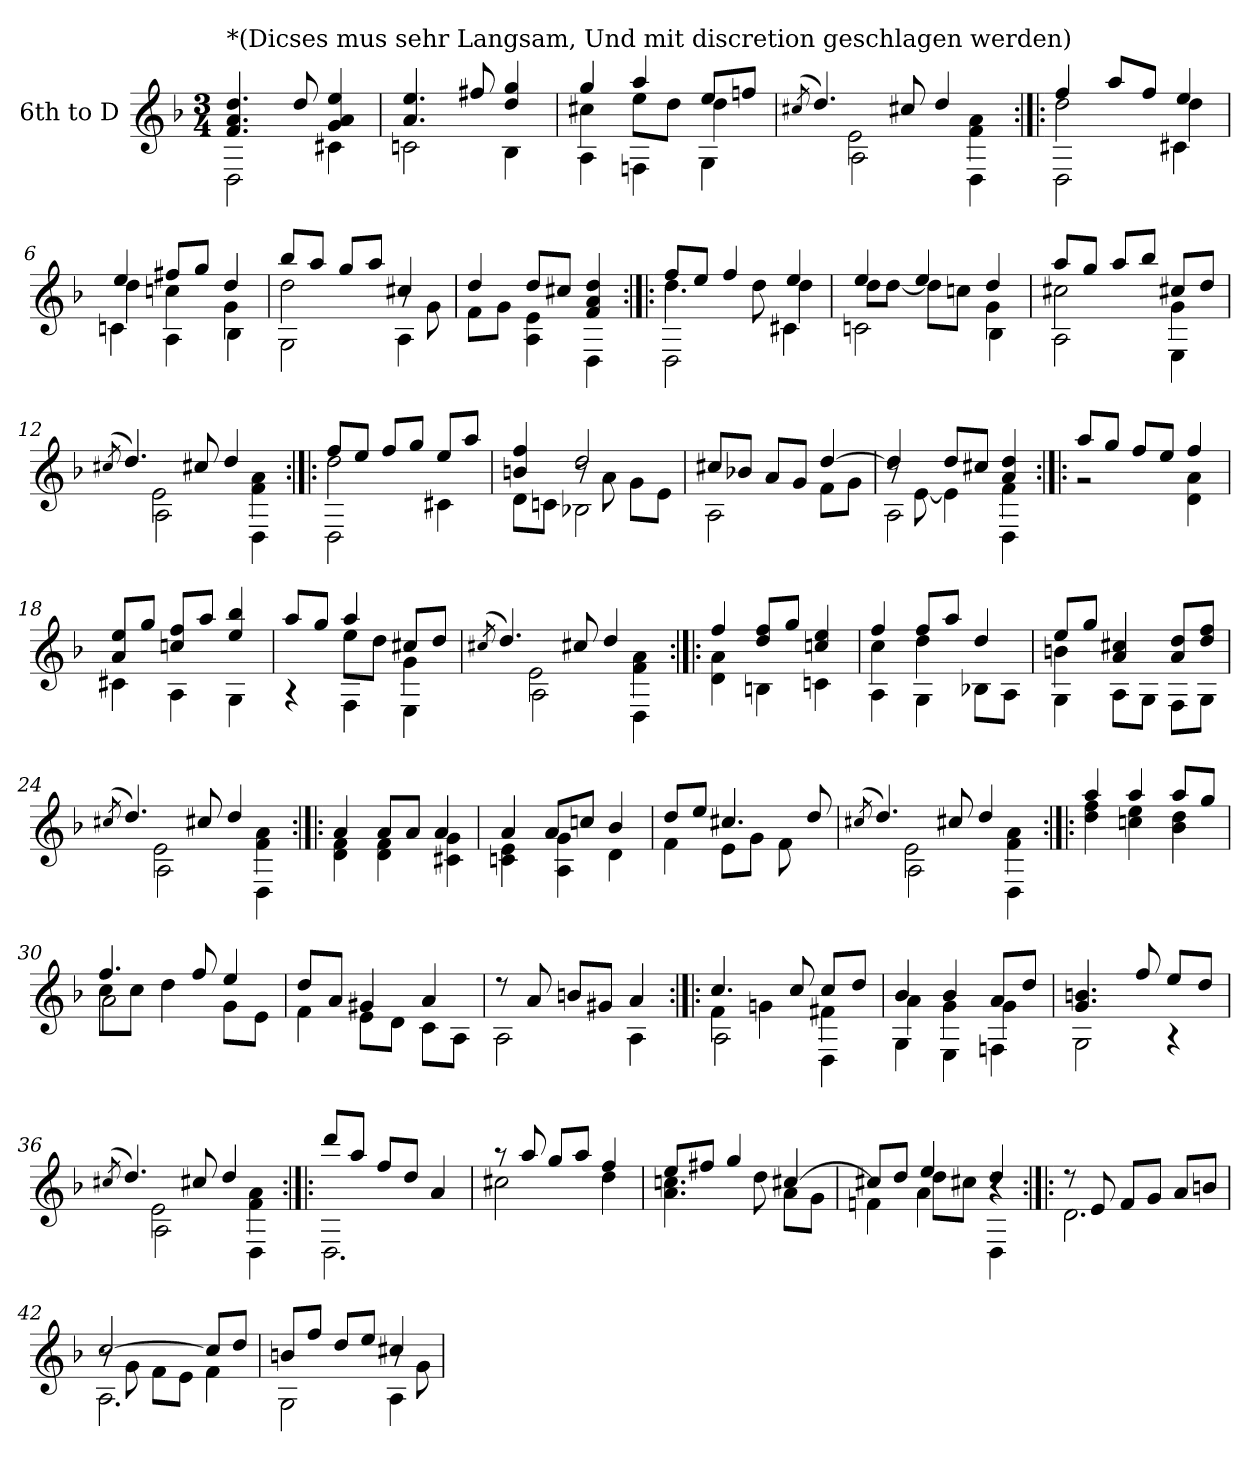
**kern
*part1
*staff1
*I"6th to D
!!LO:PB:g=z
*clefG2
*ITrd7c12
*k[b-]
*d:
*M3/4
*MM56
=1
*^
!LO:TX:a:t=*(Dicses mus sehr Langsam, Und mit discretion geschlagen werden)	!
4.Fi/ 4.Ai 4.di	2DDi\
8di/	.
4Gi/ 4Ai 4ei	4C#Xi\
=2	=2
4.Ai/ 4.ei	2Cni\
8f#Xi/	.
4di/ 4gi	4BB-i\
=3	=3
*	*^
4gi/	4c#Xi\	4AAi\
4ai/	8ei\L	4FFni\
.	8di\J	.
8ei/L	4di\	4GGi\
8fni/J	.	.
=4	=4	=4
(8qc#Xi/	8qryy	8qryy
4.di/)	2Ei\	2AAi\
8c#i/	.	.
4di/	4Fi\ 4Ai	4DDi\
=5:|!|:	=5:|!|:	=5:|!|:
4fi/	2di\	2DDi\
8ai/L	.	.
8fi/J	.	.
4ei/	4di\	4C#Xi\
=6	=6	=6
4ei/	4di\	4Cni\
8f#Xi/L	4cni\	4AAi\
8gi/J	.	.
4di/	4Gi\	4BB-i\
!!LO:LB:g=z	!!	!!
=7	=7	=7
8b-i/L	2di\	2GGi\
8ai/J	.	.
8gi/L	.	.
8ai/J	.	.
4c#Xi/	8r	4AAi\
.	8Gi\	.
*	*v	*v
=8	=8
4di/	8Fi\L
.	8Gi\J
8di/L	4AAi\ 4Ei
8c#Xi/J	.
4Fi/ 4Ai 4di	4DDi\
=9:|!|:	=9:|!|:
*	*^
8fi/L	4.di\	2DDi\
8ei/J	.	.
4fi/	.	.
.	8di\	.
4ei/	4di\	4C#Xi\
=10	=10	=10
4ei/	8di\L	2Cni\
.	[<8di\J	.
4ei/	8di\L]	.
.	8cni\J	.
4di/	4Gi\	4BB-i\
=11	=11	=11
8ai/L	2c#Xi\	2AAi\
8gi/J	.	.
8ai/L	.	.
8b-i/J	.	.
8c#Xi/L	4Gi\	4EEi\
8di/J	.	.
=12	=12	=12
(8qc#Xi/	8qryy	8qryy
4.di/)	2Ei\	2AAi\
8c#i/	.	.
4di/	4Fi\ 4Ai	4DDi\
!!LO:LB:g=z	!!	!!
=13:|!|:	=13:|!|:	=13:|!|:
8fi/L	2di\	2DDi\
8ei/J	.	.
8fi/L	.	.
8gi/J	.	.
8ei/L	4ryy	4C#Xi\
8ai/J	.	.
=14	=14	=14
4Bni/ 4fi	4ryy	8Di\L
.	.	8Cni\J
2di/	8r	2BB-Xi\
.	8Ai\	.
.	8Gi\L	.
.	8Ei\J	.
*	*v	*v
=15	=15
8c#Xi/L	2AAi\
8B-Xi/J	.
8Ai/L	.
8Gi/J	.
[>4di/	8Fi\L
.	8Gi\J
=16	=16
*	*^
4di/]	8r	2AAi\
.	[<8Ei\	.
8di/L	4Ei\]	.
8c#Xi/J	.	.
4Ai/ 4di	4Fi\	4DDi\
*	*v	*v
=17:|!|:	=17:|!|:
8ai/L	2r
8gi/J	.
8fi/L	.
8ei/J	.
4fi/	4Di\ 4Ai
=18	=18
8Ai/ 8eiL	4C#Xi\
8gi/J	.
8cni/ 8fiL	4AAi\
8ai/J	.
4ei/ 4b-i	4GGi\
!!LO:LB:g=z	!!
=19	=19
*	*^
8ai/L	4ryy	4r
8gi/J	.	.
4ai/	8ei\L	4FFi\
.	8di\J	.
8c#Xi/L	4Gi\	4EEi\
8di/J	.	.
=20	=20	=20
(8qc#Xi/	8qryy	8qryy
4.di/)	2Ei\	2AAi\
8c#i/	.	.
4di/	4Fi\ 4Ai	4DDi\
*	*v	*v
=21:|!|:	=21:|!|:
4fi/	4Di\ 4Ai
8di/ 8fiL	4BBni\
8gi/J	.
4cni/ 4ei	4Cni\
=22	=22
*	*^
4fi/	4ci\	4AAi\
8fi/L	4di\	4GGi\
8ai/J	.	.
4di/	4ryy	8BB-Xi\L
.	.	8AAi\J
=23	=23	=23
8ei/L	4Bni\	4GGi\
8gi/J	.	.
4Ai/ 4c#Xi	2ryy	8AAi\L
.	.	8GGi\J
8Ai/ 8diL	.	8FFi\L
8di/ 8fiJ	.	8GGi\J
=24	=24	=24
(8qc#Xi/	8qryy	8qryy
4.di/)	2Ei\	2AAi\
8c#i/	.	.
4di/	4Fi\ 4Ai	4DDi\
*	*v	*v
=25:|!|:	=25:|!|:
4Ai/	4Di\ 4Fi
8Ai/L	4Di\ 4Fi
8Ai/J	.
4Ai/	4C#Xi\ 4Gi
!!LO:LB:g=z	!!
=26	=26
4Ai/	4Cni\ 4Ei
8Ai/L	4AAi\ 4Gi
8cni/J	.
4B-i/	4Di\
=27	=27
8di/L	4Fi\
8ei/J	.
4.c#Xi/	8Ei\L
.	8Gi\J
.	8Fi\
8di/	8ryy
=28	=28
*	*^
(8qc#Xi/	8qryy	8qryy
4.di/)	2Ei\	2AAi\
8c#i/	.	.
4di/	4Fi\ 4Ai	4DDi\
*	*v	*v
=29:|!|:	=29:|!|:
4ai/	4di\ 4fi
4ai/	4cni\ 4ei
8ai/L	4B-i\ 4di
8gi/J	.
=30	=30
*	*^
4.fi/	8ci\L	2Ai\
.	8ci\J	.
.	4di\	.
8fi/	.	.
4ei/	8Gi\L	4ryy
.	8Ei\J	.
*	*v	*v
=31	=31
8di/L	4Fi\
8Ai/J	.
4G#Xi/	8Ei\L
.	8Di\J
4Ai/	8Ci\L
.	8AAi\J
!!LO:LB:g=z	!!
=32	=32
8r	2AAi\
8Ai/	.
8Bni/L	.
8G#Xi/J	.
4Ai/	4AAi\
=33:|!|:	=33:|!|:
*	*^
4.ci/	4Fi\	2AAi\
.	4Gni\	.
8ci/	.	.
8ci/L	4F#Xi\	4DDi\
8di/J	.	.
=34	=34	=34
4B-i/	4Ai\	4GGi\
4B-i/	4Gi\	4EEi\
8Ai/L	4Gi\	4FFni\
8di/J	.	.
*	*v	*v
=35	=35
4.Gi/ 4.Bni	2GGi\
8fi/	.
8ei/L	4r
8di/J	.
=36	=36
*	*^
(8qc#Xi/	8qryy	8qryy
4.di/)	2Ei\	2AAi\
8c#i/	.	.
4di/	4Fi\ 4Ai	4DDi\
*	*v	*v
=37:|!|:	=37:|!|:
8ddi/L	2.DDi\
8ai/J	.
8fi/L	.
8di/J	.
4Ai/	.
=38	=38
8r	2c#Xi\
8ai/	.
8gi/L	.
8ai/J	.
4fi/	4di\
!!LO:LB:g=z	!!
=39	=39
8ei/L	4.Ai\ 4.cni
8f#Xi/J	.
4gi/	.
.	8di\
[>4c#Xi/	8Ai\L
.	8Gi\J
=40	=40
*	*^
8c#Xi/L]	4Fni\	4ryy
8di/J	.	.
4ei/	8di\L	4Ai\
.	8c#Xi\J	.
4di/	4r	4DDi\
*	*v	*v
=41:|!|:	=41:|!|:
8r	2.Di\
8Ei/	.
8Fi/L	.
8Gi/J	.
8Ai/L	.
8Bni/J	.
=42	=42
*	*^
[>2ci/	8r	2.AAi\
.	8Gi\	.
.	8Fi\L	.
.	8Ei\J	.
8ci/L]	4Fi\	.
8di/J	.	.
=43	=43	=43
8Bni/L	2ryy	2GGi\
8fi/J	.	.
8di/L	.	.
8ei/J	.	.
4c#Xi/	8r	4AAi\
.	8Gi\	.
*v	*v	*v
=
*-
